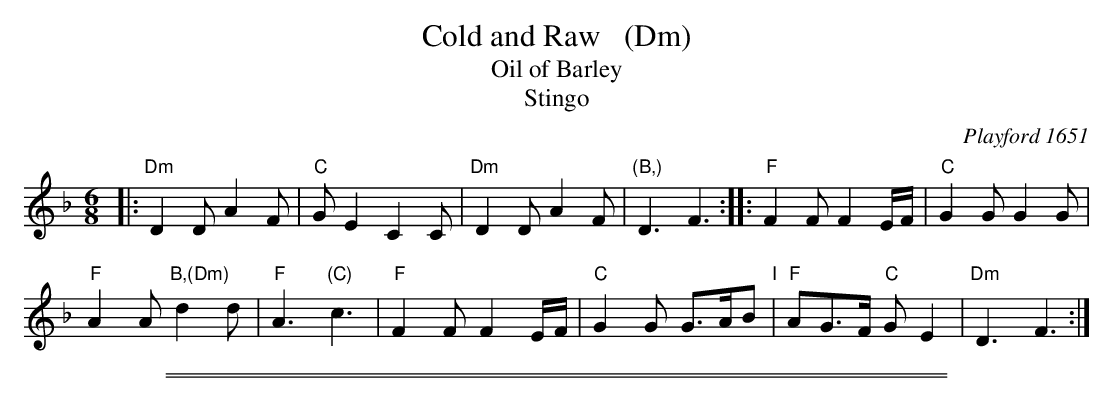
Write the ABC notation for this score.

X:1
T: Cold and Raw   (Dm)
T: Oil of Barley
T: Stingo
O: Playford 1651
M: 6/8
L: 1/8
K: Dm
|:\
"Dm"D2D A2F | "C"GE2 C2C |\
"Dm"D2D A2F | "(B,)"D3 F3 ::\
"F"F2F F2E/2F/2 | "C"G2G G2G |
"F"A2A "B,(Dm)"d2d | "F"A3 "(C)"c3 |\
"F"F2F F2E/2F/2 | "C"G2G G>AB "I"|\
"F"AG>F "C"GE2 | "Dm"D3 F3 :|
